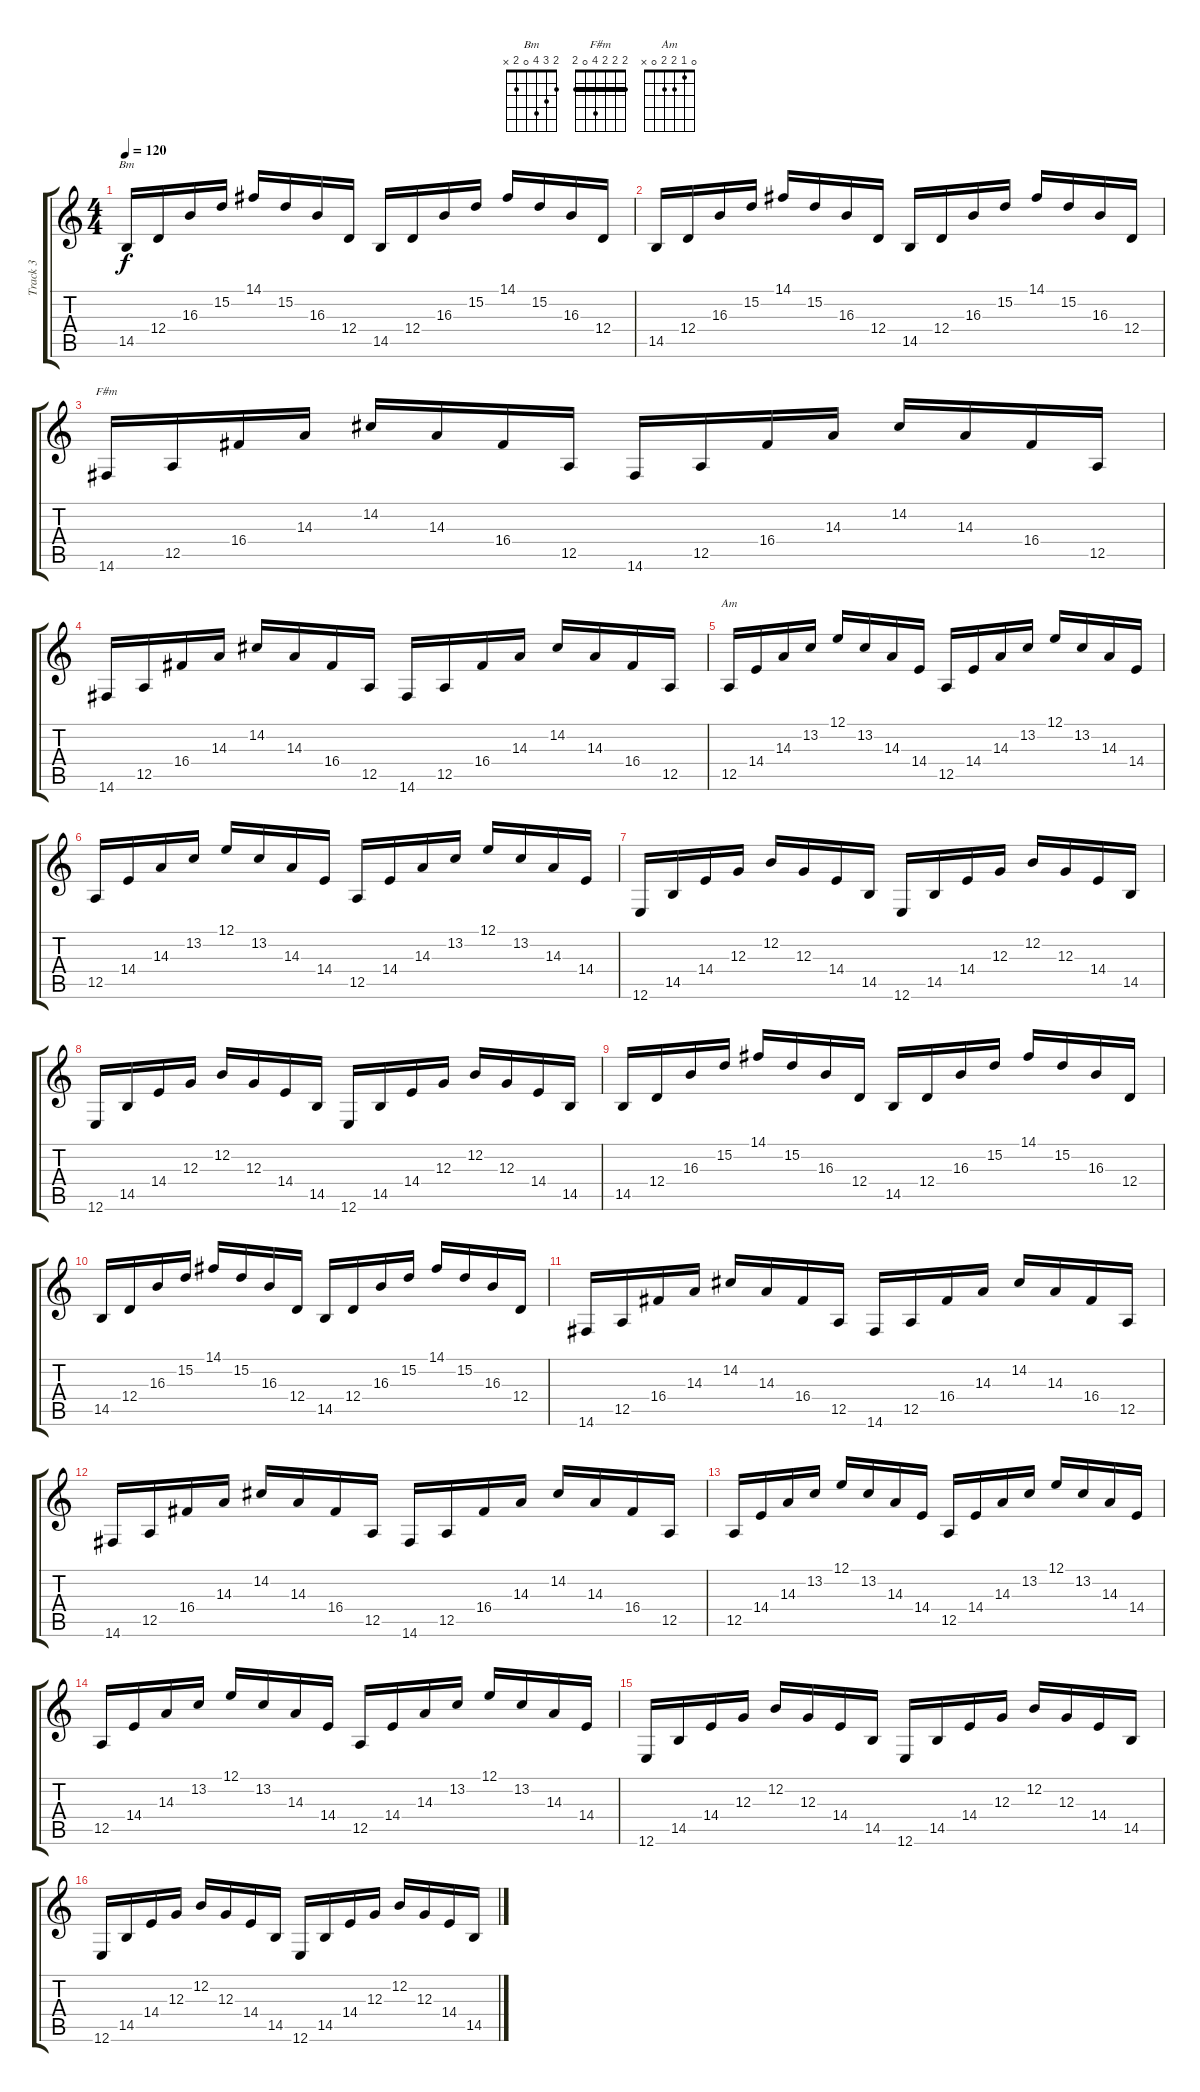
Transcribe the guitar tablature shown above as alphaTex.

\track ("Track 3" "Track 3") {instrument synthstrings2}
\staff {score tabs}
\tuning (E4 B3 G3 D3 A2 E2) {hide}
\chord ("Bm" 2 3 4 0 2 x)
\chord ("F#m" 2 2 2 4 0 2) {barre 2}
\chord ("Am" 0 1 2 2 0 x)
\ts (4 4)
\tempo 120
\clef g2
\ks c
14.5.16{ch "Bm" dy f instrument synthstrings2} 12.4.16 16.3.16 15.2.16 14.1.16 15.2.16 16.3.16 12.4.16 14.5.16 12.4.16 16.3.16 15.2.16 14.1.16 15.2.16 16.3.16 12.4.16 |
14.5.16 12.4.16 16.3.16 15.2.16 14.1.16 15.2.16 16.3.16 12.4.16 14.5.16 12.4.16 16.3.16 15.2.16 14.1.16 15.2.16 16.3.16 12.4.16 |
14.6.16{ch "F#m"} 12.5.16 16.4.16 14.3.16 14.2.16 14.3.16 16.4.16 12.5.16 14.6.16 12.5.16 16.4.16 14.3.16 14.2.16 14.3.16 16.4.16 12.5.16 |
14.6.16 12.5.16 16.4.16 14.3.16 14.2.16 14.3.16 16.4.16 12.5.16 14.6.16 12.5.16 16.4.16 14.3.16 14.2.16 14.3.16 16.4.16 12.5.16 |
12.5.16{ch "Am"} 14.4.16 14.3.16 13.2.16 12.1.16 13.2.16 14.3.16 14.4.16 12.5.16 14.4.16 14.3.16 13.2.16 12.1.16 13.2.16 14.3.16 14.4.16 |
12.5.16 14.4.16 14.3.16 13.2.16 12.1.16 13.2.16 14.3.16 14.4.16 12.5.16 14.4.16 14.3.16 13.2.16 12.1.16 13.2.16 14.3.16 14.4.16 |
12.6.16 14.5.16 14.4.16 12.3.16 12.2.16 12.3.16 14.4.16 14.5.16 12.6.16 14.5.16 14.4.16 12.3.16 12.2.16 12.3.16 14.4.16 14.5.16 |
12.6.16 14.5.16 14.4.16 12.3.16 12.2.16 12.3.16 14.4.16 14.5.16 12.6.16 14.5.16 14.4.16 12.3.16 12.2.16 12.3.16 14.4.16 14.5.16 |
14.5.16 12.4.16 16.3.16 15.2.16 14.1.16 15.2.16 16.3.16 12.4.16 14.5.16 12.4.16 16.3.16 15.2.16 14.1.16 15.2.16 16.3.16 12.4.16 |
14.5.16 12.4.16 16.3.16 15.2.16 14.1.16 15.2.16 16.3.16 12.4.16 14.5.16 12.4.16 16.3.16 15.2.16 14.1.16 15.2.16 16.3.16 12.4.16 |
14.6.16 12.5.16 16.4.16 14.3.16 14.2.16 14.3.16 16.4.16 12.5.16 14.6.16 12.5.16 16.4.16 14.3.16 14.2.16 14.3.16 16.4.16 12.5.16 |
14.6.16 12.5.16 16.4.16 14.3.16 14.2.16 14.3.16 16.4.16 12.5.16 14.6.16 12.5.16 16.4.16 14.3.16 14.2.16 14.3.16 16.4.16 12.5.16 |
12.5.16 14.4.16 14.3.16 13.2.16 12.1.16 13.2.16 14.3.16 14.4.16 12.5.16 14.4.16 14.3.16 13.2.16 12.1.16 13.2.16 14.3.16 14.4.16 |
12.5.16 14.4.16 14.3.16 13.2.16 12.1.16 13.2.16 14.3.16 14.4.16 12.5.16 14.4.16 14.3.16 13.2.16 12.1.16 13.2.16 14.3.16 14.4.16 |
12.6.16 14.5.16 14.4.16 12.3.16 12.2.16 12.3.16 14.4.16 14.5.16 12.6.16 14.5.16 14.4.16 12.3.16 12.2.16 12.3.16 14.4.16 14.5.16 |
12.6.16 14.5.16 14.4.16 12.3.16 12.2.16 12.3.16 14.4.16 14.5.16 12.6.16 14.5.16 14.4.16 12.3.16 12.2.16 12.3.16 14.4.16 14.5.16
